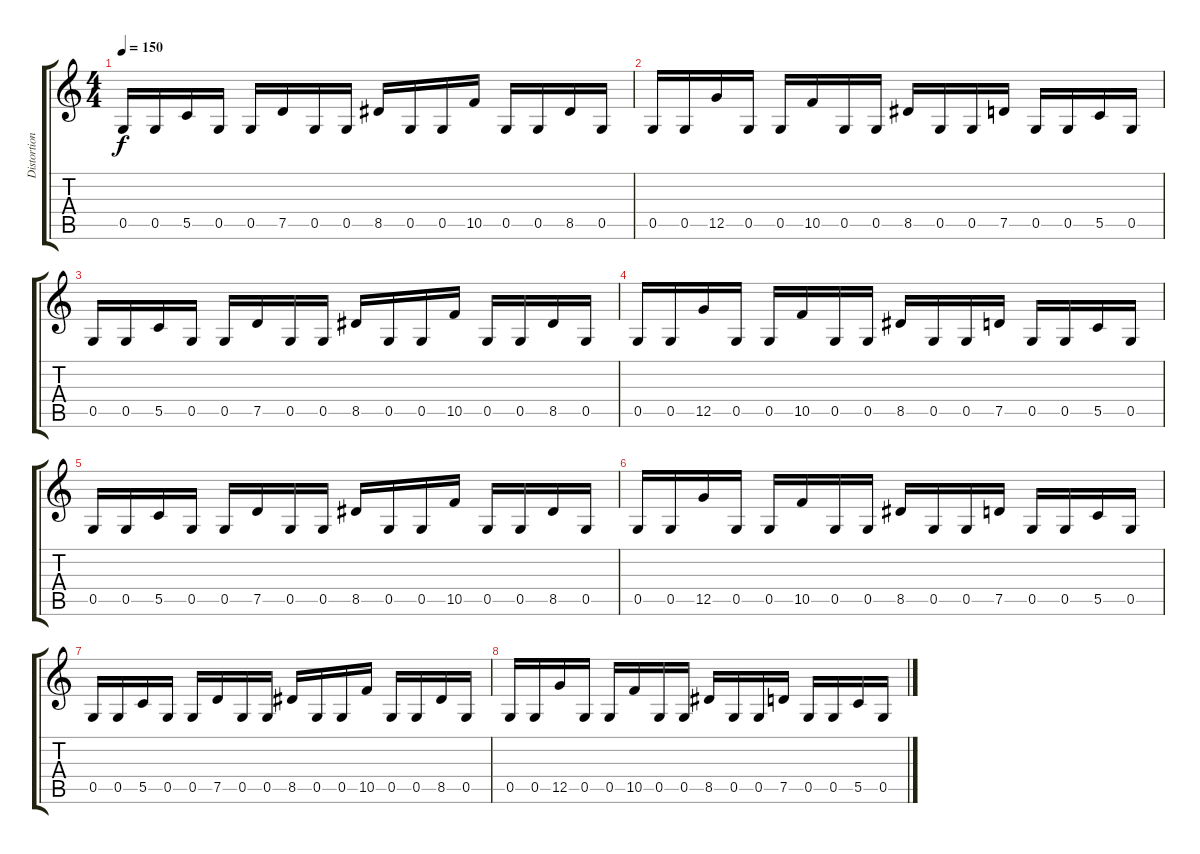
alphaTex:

\track ("Distortion I" "Distortion") {instrument distortionguitar}
\staff {score tabs}
\tuning (D4 A3 F3 C3 G2 D2) {hide}
\ts (4 4)
\tempo 150
\clef g2
\ks c
0.5.16{dy f} 0.5.16 5.5.16 0.5.16 0.5.16 7.5.16 0.5.16 0.5.16 8.5.16 0.5.16 0.5.16 10.5.16 0.5.16 0.5.16 8.5.16 0.5.16 |
0.5.16 0.5.16 12.5.16 0.5.16 0.5.16 10.5.16 0.5.16 0.5.16 8.5.16 0.5.16 0.5.16 7.5.16 0.5.16 0.5.16 5.5.16 0.5.16 |
0.5.16 0.5.16 5.5.16 0.5.16 0.5.16 7.5.16 0.5.16 0.5.16 8.5.16 0.5.16 0.5.16 10.5.16 0.5.16 0.5.16 8.5.16 0.5.16 |
0.5.16 0.5.16 12.5.16 0.5.16 0.5.16 10.5.16 0.5.16 0.5.16 8.5.16 0.5.16 0.5.16 7.5.16 0.5.16 0.5.16 5.5.16 0.5.16 |
0.5.16 0.5.16 5.5.16 0.5.16 0.5.16 7.5.16 0.5.16 0.5.16 8.5.16 0.5.16 0.5.16 10.5.16 0.5.16 0.5.16 8.5.16 0.5.16 |
0.5.16 0.5.16 12.5.16 0.5.16 0.5.16 10.5.16 0.5.16 0.5.16 8.5.16 0.5.16 0.5.16 7.5.16 0.5.16 0.5.16 5.5.16 0.5.16 |
0.5.16 0.5.16 5.5.16 0.5.16 0.5.16 7.5.16 0.5.16 0.5.16 8.5.16 0.5.16 0.5.16 10.5.16 0.5.16 0.5.16 8.5.16 0.5.16 |
0.5.16 0.5.16 12.5.16 0.5.16 0.5.16 10.5.16 0.5.16 0.5.16 8.5.16 0.5.16 0.5.16 7.5.16 0.5.16 0.5.16 5.5.16 0.5.16
